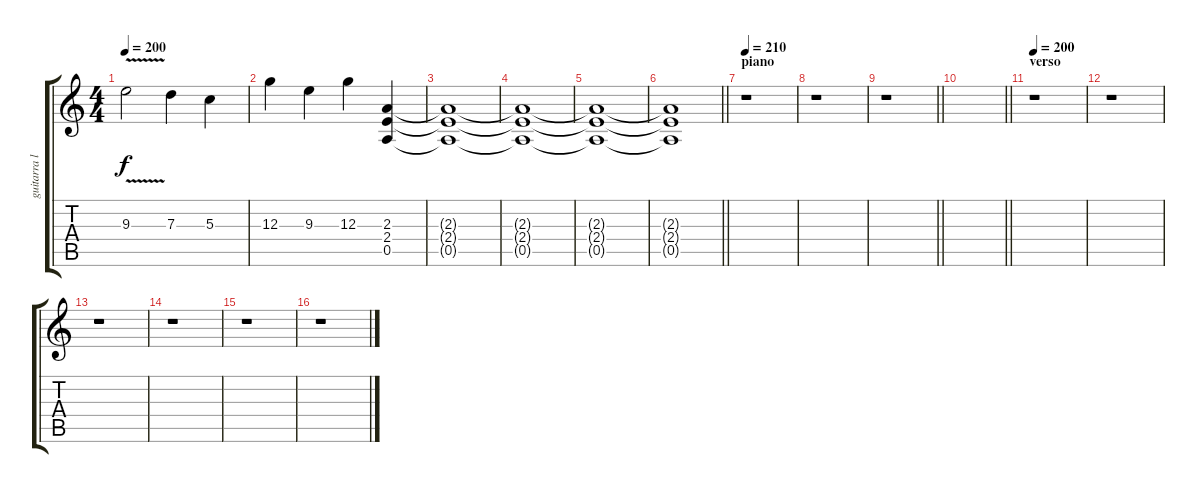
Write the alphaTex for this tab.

\track ("guitarra lider" "guitarra l") {instrument distortionguitar}
\staff {score tabs}
\tuning (E4 B3 G3 D3 A2 E2) {hide}
\ts (4 4)
\tempo 200
\clef g2
\ks c
9.3{v}.2{dy f} 7.3.4 5.3.4 |
12.3.4 9.3.4 12.3.4 (2.3 2.4 0.5).4 |
(2.3{t} 2.4{t} 0.5{t}).1 |
(2.3{t} 2.4{t} 0.5{t}).1 |
(2.3{t} 2.4{t} 0.5{t}).1 |
\barLineRight lightlight
(2.3{t} 2.4{t} 0.5{t}).1 |
\section ("" "piano")
\tempo 210
r.1 |
r.1 |
\barLineRight lightlight
r.1 |
\barLineRight lightlight
|
\section ("" "verso")
\tempo 190
\tempo 200
r.1 |
r.1 |
r.1 |
r.1 |
r.1 |
r.1
